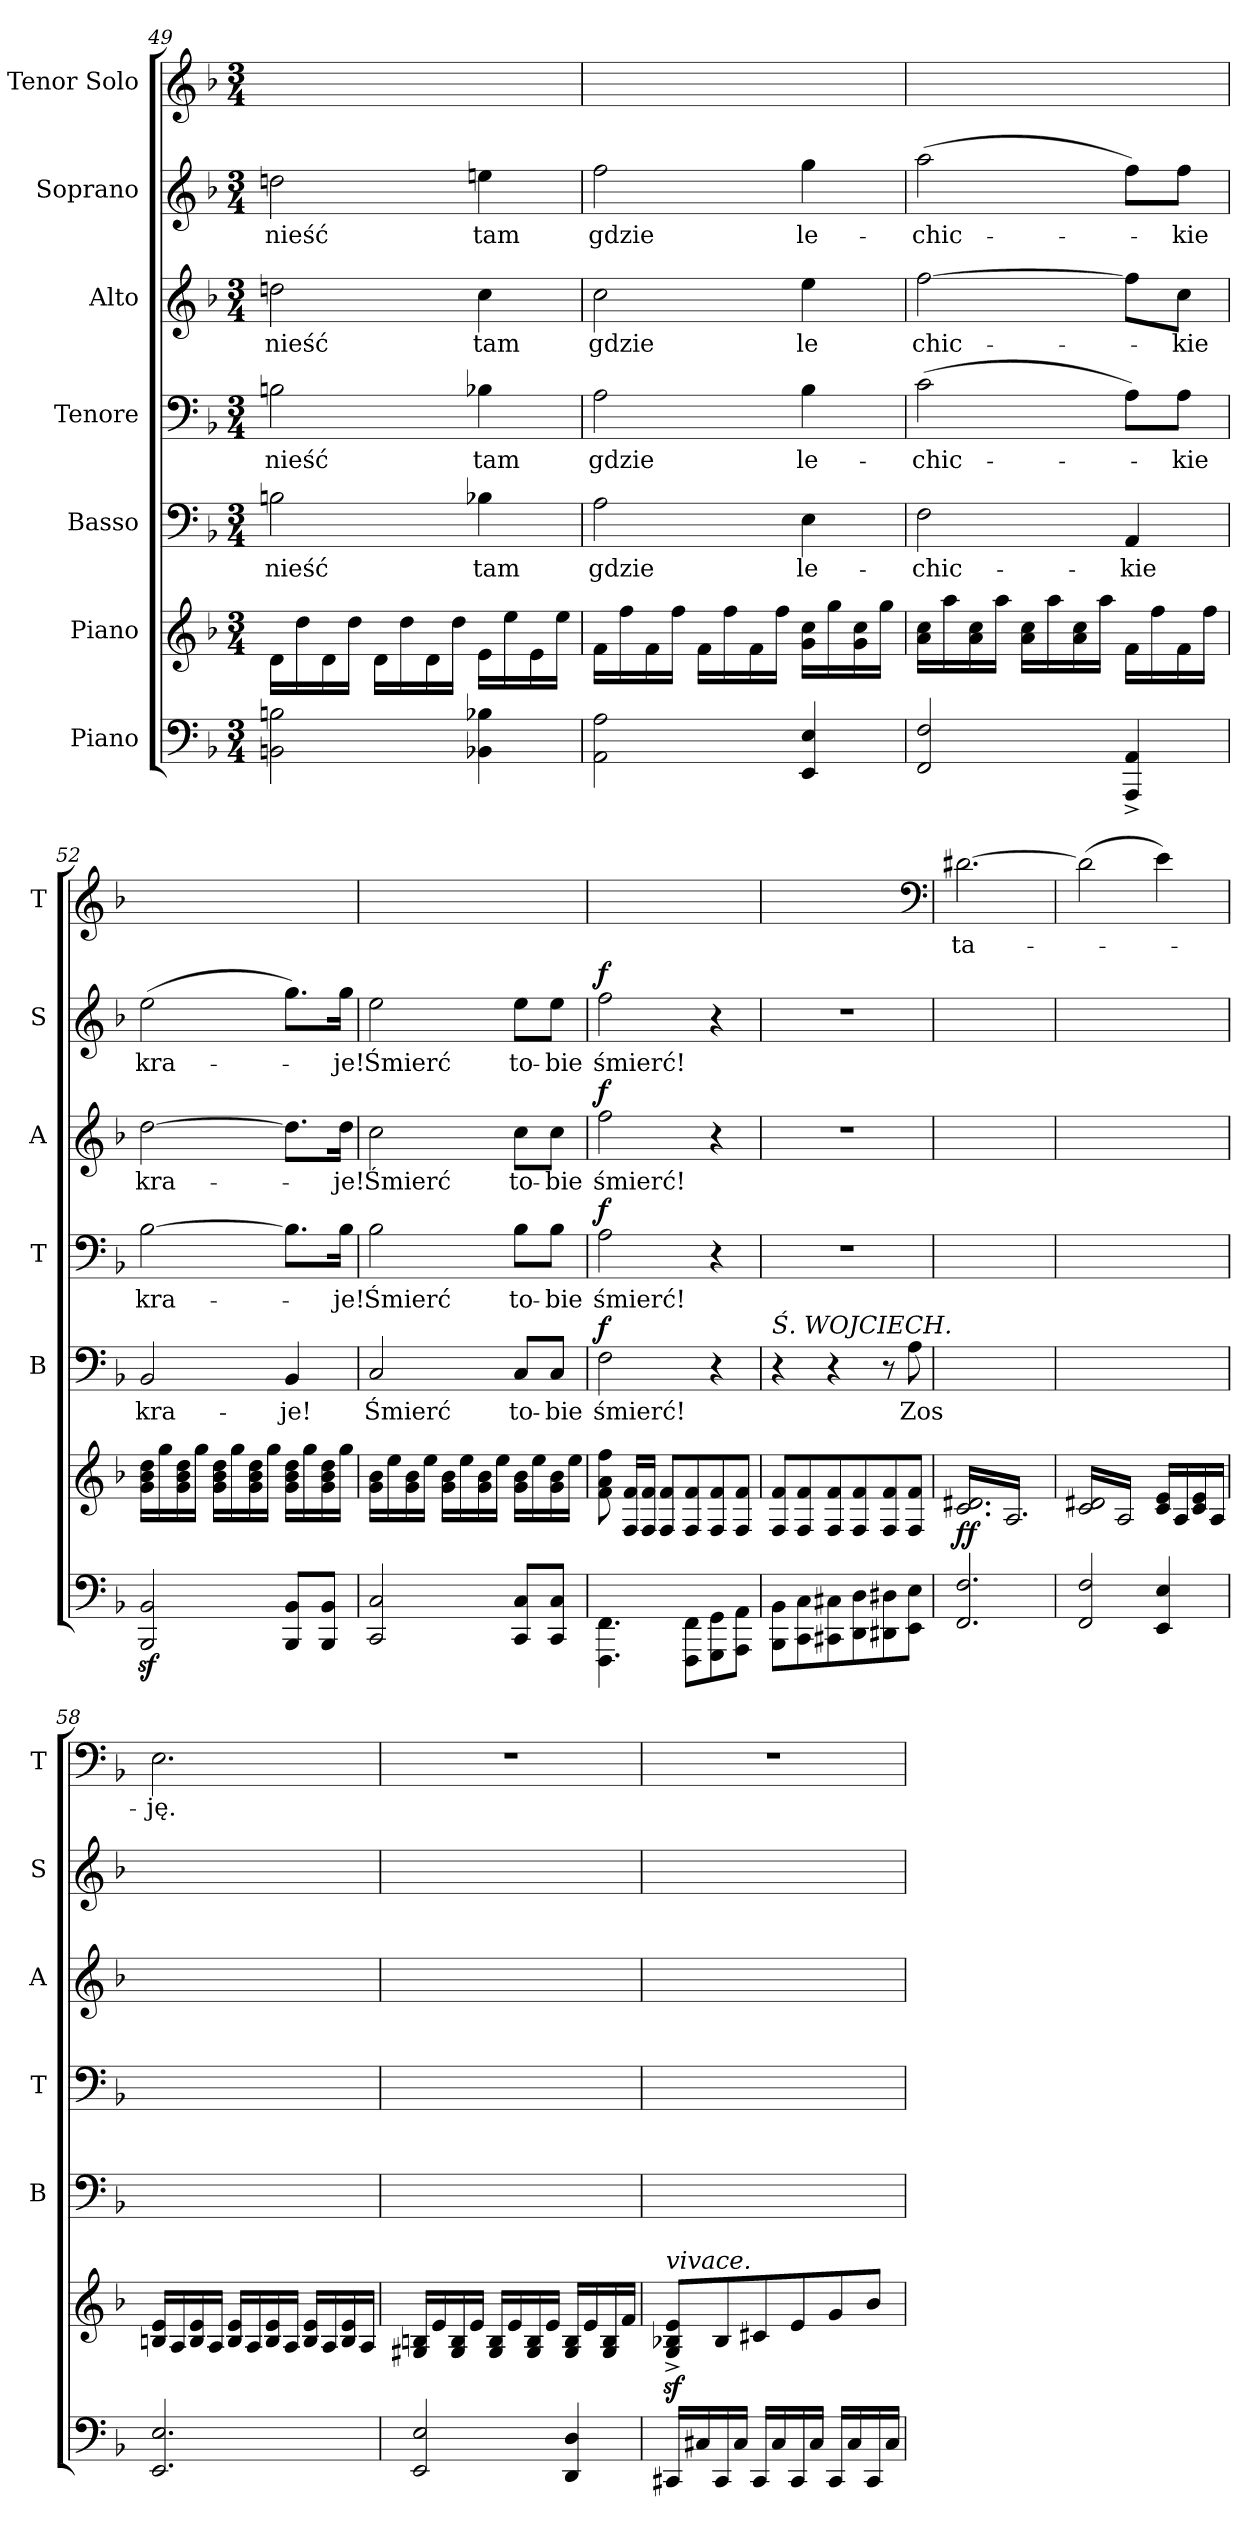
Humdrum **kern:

**kern	**kern	**dynam	**kern	**text	**dynam	**kern	**text	**dynam	**kern	**text	**dynam	**kern	**text	**dynam	**kern	**text
*part7	*part6	*part6	*part5	*part5	*part5	*part4	*part4	*part4	*part3	*part3	*part3	*part2	*part2	*part2	*part1	*part1
*staff7	*staff6	*staff6	*staff5	*staff5	*staff5	*staff4	*staff4	*staff4	*staff3	*staff3	*staff3	*staff2	*staff2	*staff2	*staff1	*staff1
*I"Piano	*I"Piano	*	*I"Basso	*	*	*I"Tenore	*	*	*I"Alto	*	*	*I"Soprano	*	*	*I"Tenor Solo	*
*	*	*	*I'B	*	*	*I'T	*	*	*I'A	*	*	*I'S	*	*	*I'T	*
*clefF4	*clefG2	*	*clefF4	*	*	*clefF4	*	*	*clefG2	*	*	*clefG2	*	*	*clefG2	*
*k[b-]	*k[b-]	*	*k[b-]	*	*	*k[b-]	*	*	*k[b-]	*	*	*k[b-]	*	*	*k[b-]	*
*M3/4	*M3/4	*	*M3/4	*	*	*M3/4	*	*	*M3/4	*	*	*M3/4	*	*	*M3/4	*
=49	=49	=49	=49	=49	=49	=49	=49	=49	=49	=49	=49	=49	=49	=49	=49	=49
2BBn\ 2Bn\	16d\LL	.	2Bn\	nieść	.	2Bn\	nieść	.	2ddn\	nieść	.	2ddn\	nieść	.	2.ryy	.
.	16dd\	.	.	.	.	.	.	.	.	.	.	.	.	.	.	.
.	16d\	.	.	.	.	.	.	.	.	.	.	.	.	.	.	.
.	16dd\JJ	.	.	.	.	.	.	.	.	.	.	.	.	.	.	.
.	16d\LL	.	.	.	.	.	.	.	.	.	.	.	.	.	.	.
.	16dd\	.	.	.	.	.	.	.	.	.	.	.	.	.	.	.
.	16d\	.	.	.	.	.	.	.	.	.	.	.	.	.	.	.
.	16dd\JJ	.	.	.	.	.	.	.	.	.	.	.	.	.	.	.
4BB-X\ 4B-X\	16e\LL	.	4B-X\	tam	.	4B-X\	tam	.	4cc\	tam	.	4een\	tam	.	.	.
.	16ee\	.	.	.	.	.	.	.	.	.	.	.	.	.	.	.
.	16e\	.	.	.	.	.	.	.	.	.	.	.	.	.	.	.
.	16ee\JJ	.	.	.	.	.	.	.	.	.	.	.	.	.	.	.
=50	=50	=50	=50	=50	=50	=50	=50	=50	=50	=50	=50	=50	=50	=50	=50	=50
2AA\ 2A\	16f\LL	.	2A\	gdzie	.	2A\	gdzie	.	2cc\	gdzie	.	2ff\	gdzie	.	2.ryy	.
.	16ff\	.	.	.	.	.	.	.	.	.	.	.	.	.	.	.
.	16f\	.	.	.	.	.	.	.	.	.	.	.	.	.	.	.
.	16ff\JJ	.	.	.	.	.	.	.	.	.	.	.	.	.	.	.
.	16f\LL	.	.	.	.	.	.	.	.	.	.	.	.	.	.	.
.	16ff\	.	.	.	.	.	.	.	.	.	.	.	.	.	.	.
.	16f\	.	.	.	.	.	.	.	.	.	.	.	.	.	.	.
.	16ff\JJ	.	.	.	.	.	.	.	.	.	.	.	.	.	.	.
4EE/ 4E/	16g\ 16cc\LL	.	4E\	le-	.	4B-\	le-	.	4ee\	le	.	4gg\	le-	.	.	.
.	16gg\	.	.	.	.	.	.	.	.	.	.	.	.	.	.	.
.	16g\ 16cc\	.	.	.	.	.	.	.	.	.	.	.	.	.	.	.
.	16gg\JJ	.	.	.	.	.	.	.	.	.	.	.	.	.	.	.
=51	=51	=51	=51	=51	=51	=51	=51	=51	=51	=51	=51	=51	=51	=51	=51	=51
2FF/ 2F/	16a\ 16cc\LL	.	2F\	-chic-	.	(2c\	-chic-	.	[2ff\	-chic-	.	(2aa\	-chic-	.	2.ryy	.
.	16aa\	.	.	.	.	.	.	.	.	.	.	.	.	.	.	.
.	16a\ 16cc\	.	.	.	.	.	.	.	.	.	.	.	.	.	.	.
.	16aa\JJ	.	.	.	.	.	.	.	.	.	.	.	.	.	.	.
.	16a\ 16cc\LL	.	.	.	.	.	.	.	.	.	.	.	.	.	.	.
.	16aa\	.	.	.	.	.	.	.	.	.	.	.	.	.	.	.
.	16a\ 16cc\	.	.	.	.	.	.	.	.	.	.	.	.	.	.	.
.	16aa\JJ	.	.	.	.	.	.	.	.	.	.	.	.	.	.	.
4AAA^>/ 4AA^>/	16f\LL	.	4AA/	-kie	.	8A\L)	.	.	8ff\L]	.	.	8ff\L)	.	.	.	.
.	16ff\	.	.	.	.	.	.	.	.	.	.	.	.	.	.	.
.	16f\	.	.	.	.	8A\J	-kie	.	8cc\J	-kie	.	8ff\J	-kie	.	.	.
.	16ff\JJ	.	.	.	.	.	.	.	.	.	.	.	.	.	.	.
=52	=52	=52	=52	=52	=52	=52	=52	=52	=52	=52	=52	=52	=52	=52	=52	=52
2BBB-z>/ 2BB-z>/	16g\ 16b-\ 16dd\LL	.	2BB-/	kra-	.	[2B-\	kra-	.	[2dd\	kra-	.	(2ee\	kra-	.	2.ryy	.
.	16gg\	.	.	.	.	.	.	.	.	.	.	.	.	.	.	.
.	16g\ 16b-\ 16dd\	.	.	.	.	.	.	.	.	.	.	.	.	.	.	.
.	16gg\JJ	.	.	.	.	.	.	.	.	.	.	.	.	.	.	.
.	16g\ 16b-\ 16dd\LL	.	.	.	.	.	.	.	.	.	.	.	.	.	.	.
.	16gg\	.	.	.	.	.	.	.	.	.	.	.	.	.	.	.
.	16g\ 16b-\ 16dd\	.	.	.	.	.	.	.	.	.	.	.	.	.	.	.
.	16gg\JJ	.	.	.	.	.	.	.	.	.	.	.	.	.	.	.
8BBB-/ 8BB-/L	16g\ 16b-\ 16dd\LL	.	4BB-/	-je!	.	8.B-\L]	.	.	8.dd\L]	.	.	8.gg\L)	.	.	.	.
.	16gg\	.	.	.	.	.	.	.	.	.	.	.	.	.	.	.
8BBB-/ 8BB-/J	16g\ 16b-\ 16dd\	.	.	.	.	.	.	.	.	.	.	.	.	.	.	.
.	16gg\JJ	.	.	.	.	16B-\Jk	-je!	.	16dd\Jk	-je!	.	16gg\Jk	-je!	.	.	.
=53	=53	=53	=53	=53	=53	=53	=53	=53	=53	=53	=53	=53	=53	=53	=53	=53
2CC/ 2C/	16g\ 16b-\LL	.	2C/	Śmierć	.	2B-\	Śmierć	.	2cc\	Śmierć	.	2ee\	Śmierć	.	2.ryy	.
.	16ee\	.	.	.	.	.	.	.	.	.	.	.	.	.	.	.
.	16g\ 16b-\	.	.	.	.	.	.	.	.	.	.	.	.	.	.	.
.	16ee\JJ	.	.	.	.	.	.	.	.	.	.	.	.	.	.	.
.	16g\ 16b-\LL	.	.	.	.	.	.	.	.	.	.	.	.	.	.	.
.	16ee\	.	.	.	.	.	.	.	.	.	.	.	.	.	.	.
.	16g\ 16b-\	.	.	.	.	.	.	.	.	.	.	.	.	.	.	.
.	16ee\JJ	.	.	.	.	.	.	.	.	.	.	.	.	.	.	.
8CC/ 8C/L	16g\ 16b-\LL	.	8C/L	to-	.	8B-\L	to-	.	8cc\L	to-	.	8ee\L	to-	.	.	.
.	16ee\	.	.	.	.	.	.	.	.	.	.	.	.	.	.	.
8CC/ 8C/J	16g\ 16b-\	.	8C/J	-bie	.	8B-\J	-bie	.	8cc\J	-bie	.	8ee\J	-bie	.	.	.
.	16ee\JJ	.	.	.	.	.	.	.	.	.	.	.	.	.	.	.
=54	=54	=54	=54	=54	=54	=54	=54	=54	=54	=54	=54	=54	=54	=54	=54	=54
!	!	!	!	!	!LO:DY:a	!	!	!LO:DY:a	!	!	!LO:DY:a	!	!	!LO:DY:a	!	!
4.FFF\ 4.FF\	8f\ 8a\ 8ff\	.	2F\	śmierć!	f	2A\	śmierć!	f	2ff\	śmierć!	f	2ff\	śmierć!	f	2.ryy	.
.	16F/ 16f/LL	.	.	.	.	.	.	.	.	.	.	.	.	.	.	.
.	16F/ 16f/JJ	.	.	.	.	.	.	.	.	.	.	.	.	.	.	.
.	8F/ 8f/L	.	.	.	.	.	.	.	.	.	.	.	.	.	.	.
8FFF\ 8FF\L	8F/ 8f/	.	.	.	.	.	.	.	.	.	.	.	.	.	.	.
8GGG\ 8GG\	8F/ 8f/	.	4r	.	.	4r	.	.	4r	.	.	4r	.	.	.	.
8AAA\ 8AA\J	8F/ 8f/J	.	.	.	.	.	.	.	.	.	.	.	.	.	.	.
=55	=55	=55	=55	=55	=55	=55	=55	=55	=55	=55	=55	=55	=55	=55	=55	=55
!	!	!	!LO:TX:a:i:t=Ś. WOJCIECH.	!	!	!	!	!	!	!	!	!	!	!	!	!
8BBB-\ 8BB-\L	8F/ 8f/L	.	4r	.	.	2.r	.	.	2.r	.	.	2.r	.	.	2.ryy	.
8CC\ 8C\	8F/ 8f/	.	.	.	.	.	.	.	.	.	.	.	.	.	.	.
8CC#X\ 8C#X\	8F/ 8f/	.	4r	.	.	.	.	.	.	.	.	.	.	.	.	.
8DD\ 8D\	8F/ 8f/	.	.	.	.	.	.	.	.	.	.	.	.	.	.	.
8DD#X\ 8D#X\	8F/ 8f/	.	8r	.	.	.	.	.	.	.	.	.	.	.	.	.
8EE\ 8E\J	8F/ 8f/J	.	8A\	Zos	.	.	.	.	.	.	.	.	.	.	.	.
*	*	*	*	*	*	*	*	*	*	*	*	*	*	*	*clefF4	*
=56	=56	=56	=56	=56	=56	=56	=56	=56	=56	=56	=56	=56	=56	=56	=56	=56
!	!	!LO:DY:b	!	!	!	!	!	!	!	!	!	!	!	!	!	!
*	*tremolo	*	*	*	*	*	*	*	*	*	*	*	*	*	*	*
2.FF/ 2.F/	16c/ 16d#X/LL	ff	2.ryy	.	.	2.ryy	.	.	2.ryy	.	.	2.ryy	.	.	[2.d#X\	ta-
.	16A/	.	.	.	.	.	.	.	.	.	.	.	.	.	.	.
.	16c/ 16d#X/	.	.	.	.	.	.	.	.	.	.	.	.	.	.	.
.	16A/	.	.	.	.	.	.	.	.	.	.	.	.	.	.	.
.	16c/ 16d#X/	.	.	.	.	.	.	.	.	.	.	.	.	.	.	.
.	16A/	.	.	.	.	.	.	.	.	.	.	.	.	.	.	.
.	16c/ 16d#X/	.	.	.	.	.	.	.	.	.	.	.	.	.	.	.
.	16A/	.	.	.	.	.	.	.	.	.	.	.	.	.	.	.
.	16c/ 16d#X/	.	.	.	.	.	.	.	.	.	.	.	.	.	.	.
.	16A/	.	.	.	.	.	.	.	.	.	.	.	.	.	.	.
.	16c/ 16d#X/	.	.	.	.	.	.	.	.	.	.	.	.	.	.	.
.	16A/JJ	.	.	.	.	.	.	.	.	.	.	.	.	.	.	.
=57	=57	=57	=57	=57	=57	=57	=57	=57	=57	=57	=57	=57	=57	=57	=57	=57
2FF/ 2F/	16c/ 16d#X/LL	.	2.ryy	.	.	2.ryy	.	.	2.ryy	.	.	2.ryy	.	.	(2d#\]	.
.	16A/	.	.	.	.	.	.	.	.	.	.	.	.	.	.	.
.	16c/ 16d#X/	.	.	.	.	.	.	.	.	.	.	.	.	.	.	.
.	16A/	.	.	.	.	.	.	.	.	.	.	.	.	.	.	.
.	16c/ 16d#X/	.	.	.	.	.	.	.	.	.	.	.	.	.	.	.
.	16A/	.	.	.	.	.	.	.	.	.	.	.	.	.	.	.
.	16c/ 16d#X/	.	.	.	.	.	.	.	.	.	.	.	.	.	.	.
.	16A/JJ	.	.	.	.	.	.	.	.	.	.	.	.	.	.	.
*	*Xtremolo	*	*	*	*	*	*	*	*	*	*	*	*	*	*	*
4EE/ 4E/	16c/ 16e/LL	.	.	.	.	.	.	.	.	.	.	.	.	.	4e\)	.
.	16A/	.	.	.	.	.	.	.	.	.	.	.	.	.	.	.
.	16c/ 16e/	.	.	.	.	.	.	.	.	.	.	.	.	.	.	.
.	16A/JJ	.	.	.	.	.	.	.	.	.	.	.	.	.	.	.
=58	=58	=58	=58	=58	=58	=58	=58	=58	=58	=58	=58	=58	=58	=58	=58	=58
2.EE/ 2.E/	16Bn/ 16e/LL	.	2.ryy	.	.	2.ryy	.	.	2.ryy	.	.	2.ryy	.	.	2.E\	-ję.
.	16A/	.	.	.	.	.	.	.	.	.	.	.	.	.	.	.
.	16B/ 16e/	.	.	.	.	.	.	.	.	.	.	.	.	.	.	.
.	16A/JJ	.	.	.	.	.	.	.	.	.	.	.	.	.	.	.
.	16B/ 16e/LL	.	.	.	.	.	.	.	.	.	.	.	.	.	.	.
.	16A/	.	.	.	.	.	.	.	.	.	.	.	.	.	.	.
.	16B/ 16e/	.	.	.	.	.	.	.	.	.	.	.	.	.	.	.
.	16A/JJ	.	.	.	.	.	.	.	.	.	.	.	.	.	.	.
.	16B/ 16e/LL	.	.	.	.	.	.	.	.	.	.	.	.	.	.	.
.	16A/	.	.	.	.	.	.	.	.	.	.	.	.	.	.	.
.	16B/ 16e/	.	.	.	.	.	.	.	.	.	.	.	.	.	.	.
.	16A/JJ	.	.	.	.	.	.	.	.	.	.	.	.	.	.	.
=59	=59	=59	=59	=59	=59	=59	=59	=59	=59	=59	=59	=59	=59	=59	=59	=59
2EE/ 2E/	16G#X/ 16Bn/LL	.	2.ryy	.	.	2.ryy	.	.	2.ryy	.	.	2.ryy	.	.	2.r	.
.	16e/	.	.	.	.	.	.	.	.	.	.	.	.	.	.	.
.	16G#/ 16B/	.	.	.	.	.	.	.	.	.	.	.	.	.	.	.
.	16e/JJ	.	.	.	.	.	.	.	.	.	.	.	.	.	.	.
.	16G#/ 16B/LL	.	.	.	.	.	.	.	.	.	.	.	.	.	.	.
.	16e/	.	.	.	.	.	.	.	.	.	.	.	.	.	.	.
.	16G#/ 16B/	.	.	.	.	.	.	.	.	.	.	.	.	.	.	.
.	16e/JJ	.	.	.	.	.	.	.	.	.	.	.	.	.	.	.
4DD/ 4D/	16G#/ 16B/LL	.	.	.	.	.	.	.	.	.	.	.	.	.	.	.
.	16e/	.	.	.	.	.	.	.	.	.	.	.	.	.	.	.
.	16G#/ 16B/	.	.	.	.	.	.	.	.	.	.	.	.	.	.	.
.	16f/JJ	.	.	.	.	.	.	.	.	.	.	.	.	.	.	.
=60	=60	=60	=60	=60	=60	=60	=60	=60	=60	=60	=60	=60	=60	=60	=60	=60
!	!LO:TX:a:i:t=vivace.	!	!	!	!	!	!	!	!	!	!	!	!	!	!	!
16CC#X/LL	8Gz<^/ 8B-Xz<^/ 8ez<^/L	.	2.ryy	.	.	2.ryy	.	.	2.ryy	.	.	2.ryy	.	.	2.r	.
16C#X/	.	.	.	.	.	.	.	.	.	.	.	.	.	.	.	.
16CC#/	8B-/	.	.	.	.	.	.	.	.	.	.	.	.	.	.	.
16C#/JJ	.	.	.	.	.	.	.	.	.	.	.	.	.	.	.	.
16CC#/LL	8c#X/	.	.	.	.	.	.	.	.	.	.	.	.	.	.	.
16C#/	.	.	.	.	.	.	.	.	.	.	.	.	.	.	.	.
16CC#/	8e/	.	.	.	.	.	.	.	.	.	.	.	.	.	.	.
16C#/JJ	.	.	.	.	.	.	.	.	.	.	.	.	.	.	.	.
16CC#/LL	8g/	.	.	.	.	.	.	.	.	.	.	.	.	.	.	.
16C#/	.	.	.	.	.	.	.	.	.	.	.	.	.	.	.	.
16CC#/	8b-/J	.	.	.	.	.	.	.	.	.	.	.	.	.	.	.
16C#/JJ	.	.	.	.	.	.	.	.	.	.	.	.	.	.	.	.
=	=	=	=	=	=	=	=	=	=	=	=	=	=	=	=	=
*-	*-	*-	*-	*-	*-	*-	*-	*-	*-	*-	*-	*-	*-	*-	*-	*-
